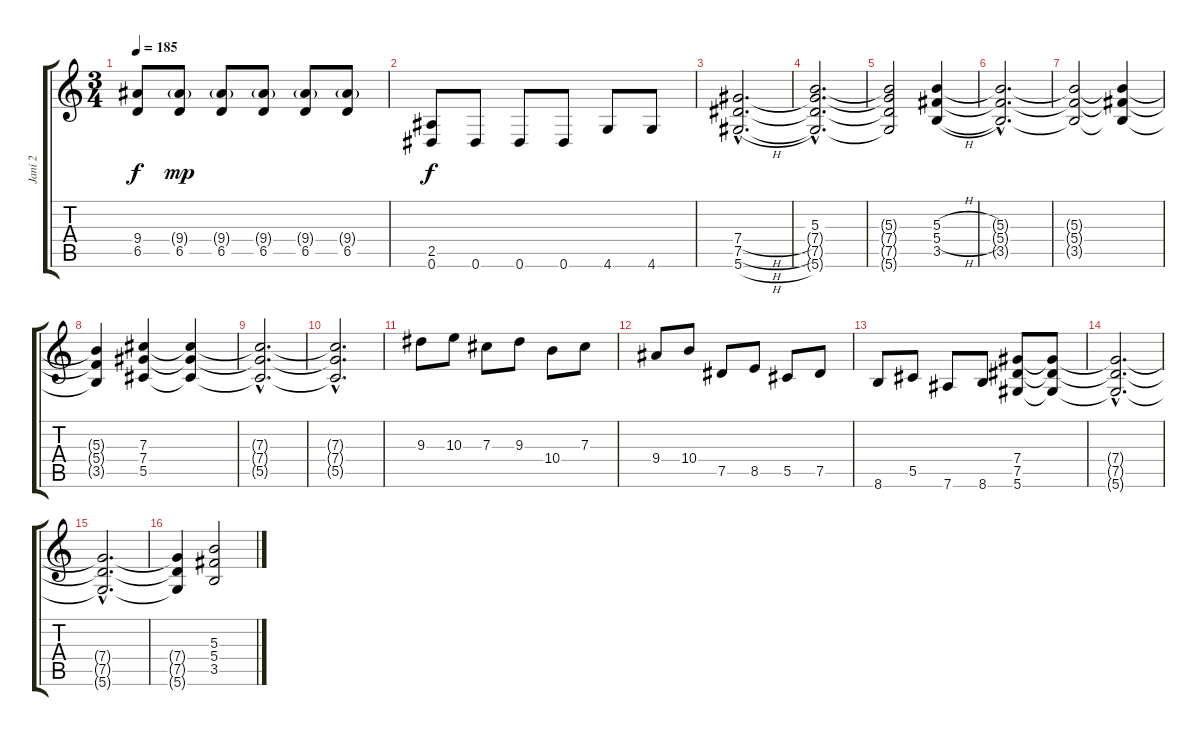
\track ("Jani 2" "Jani 2") {instrument distortionguitar}
\staff {score tabs}
\tuning (Eb4 Bb3 Gb3 Db3 Ab2 Eb2) {hide}
\ts (3 4)
\tempo 185
\clef g2
\ks c
(9.4 6.5).8{dy f} (9.4{g} 6.5).8{dy mp} (9.4{g} 6.5).8 (9.4{g} 6.5).8 (9.4{g} 6.5).8 (9.4{g} 6.5).8 |
(2.5 0.6).8{dy f} 0.6.8 0.6.8 0.6.8 4.6.8 4.6.8 |
(7.4{h hac} 7.5{h hac} 5.6{h hac}).2{d} |
(5.3{hac} 7.4{hac t} 7.5{hac t} 5.6{hac t}).2{d} |
(5.3{t} 7.4{t} 7.5{t} 5.6{t}).2 (5.3{h} 5.4{h} 3.5{h}).4 |
(5.3{hac t} 5.4{hac t} 3.5{hac t}).2{d} |
(5.3{t} 5.4{t} 3.5{t}).2 (5.3{t} 5.4{t} 3.5{t}).4 |
(5.3{t} 5.4{t} 3.5{t}).4 (7.3 7.4 5.5).4 (7.3{t} 7.4{t} 5.5{t}).4 |
(7.3{hac t} 7.4{hac t} 5.5{hac t}).2{d} |
(7.3{hac t} 7.4{hac t} 5.5{hac t}).2{d} |
9.3.8 10.3.8 7.3.8 9.3.8 10.4.8 7.3.8 |
9.4.8 10.4.8 7.5.8 8.5.8 5.5.8 7.5.8 |
8.6.8 5.5.8 7.6.8 8.6.8 (7.4 7.5 5.6).8 (7.4{t} 7.5{t} 5.6{t}).8 |
(7.4{hac t} 7.5{hac t} 5.6{hac t}).2{d} |
(7.4{hac t} 7.5{hac t} 5.6{hac t}).2{d} |
(7.4{t} 7.5{t} 5.6{t}).4 (5.3 5.4 3.5).2
